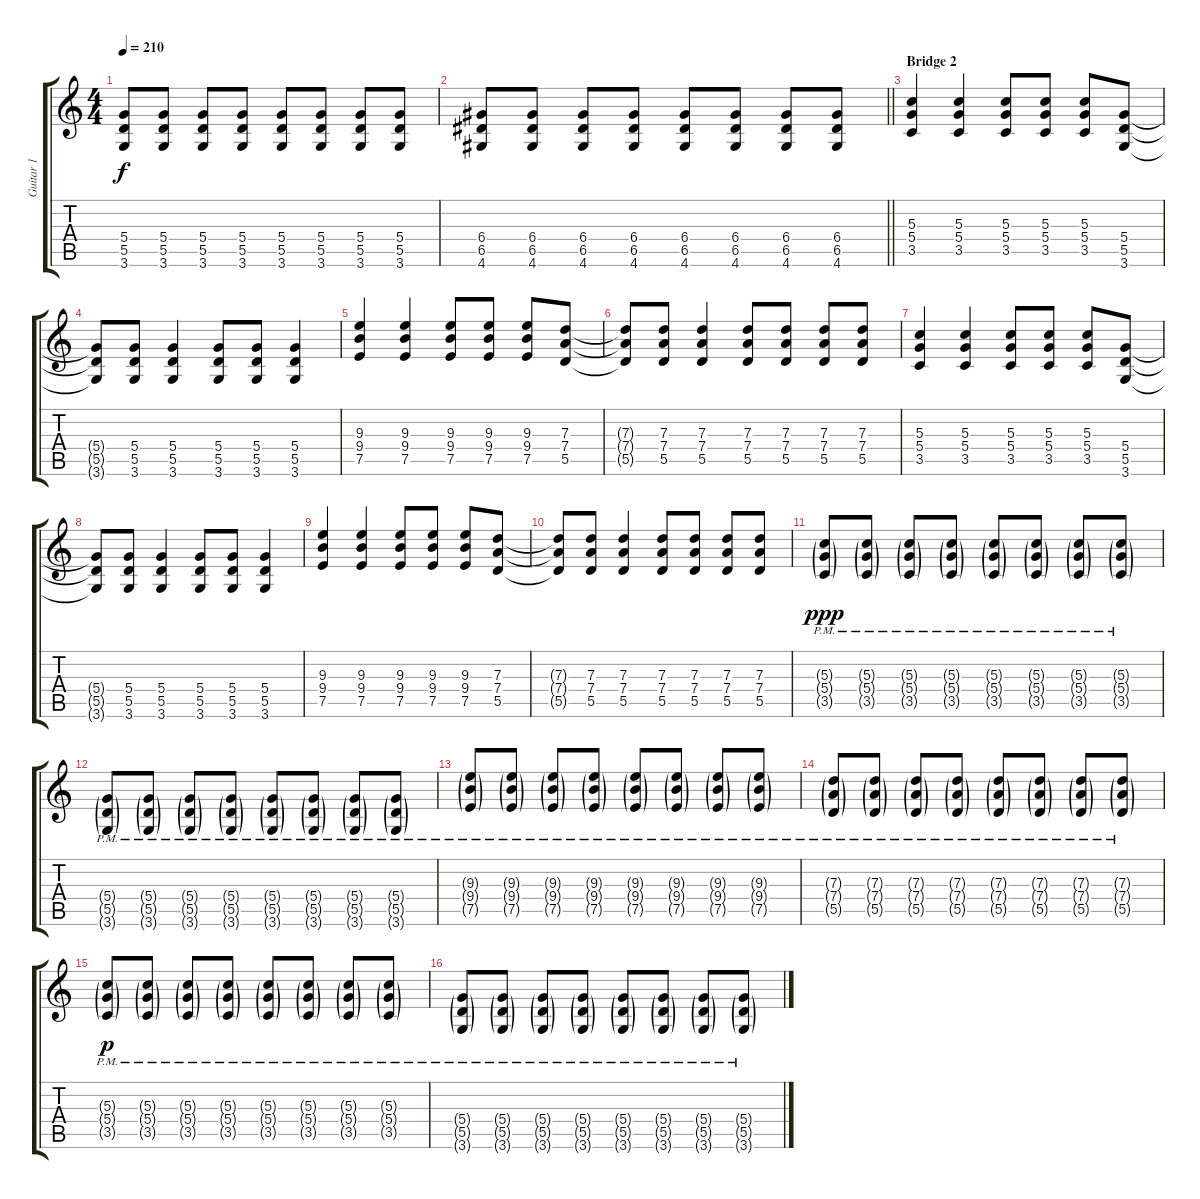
\track ("Guitar 1" "Guitar 1") {instrument distortionguitar}
\staff {score tabs}
\tuning (E4 B3 G3 D3 A2 E2) {hide}
\ts (4 4)
\tempo 210
\clef g2
\ks c
(5.4 5.5 3.6).8{dy f} (5.4 5.5 3.6).8 (5.4 5.5 3.6).8 (5.4 5.5 3.6).8 (5.4 5.5 3.6).8 (5.4 5.5 3.6).8 (5.4 5.5 3.6).8 (5.4 5.5 3.6).8 |
\barLineRight lightlight
(6.4 6.5 4.6).8 (6.4 6.5 4.6).8 (6.4 6.5 4.6).8 (6.4 6.5 4.6).8 (6.4 6.5 4.6).8 (6.4 6.5 4.6).8 (6.4 6.5 4.6).8 (6.4 6.5 4.6).8 |
\section ("" "Bridge 2")
(5.3 5.4 3.5).4 (5.3 5.4 3.5).4 (5.3 5.4 3.5).8 (5.3 5.4 3.5).8 (5.3 5.4 3.5).8 (5.4 5.5 3.6).8 |
(5.4{t} 5.5{t} 3.6{t}).8 (5.4 5.5 3.6).8 (5.4 5.5 3.6).4 (5.4 5.5 3.6).8 (5.4 5.5 3.6).8 (5.4 5.5 3.6).4 |
(9.3 9.4 7.5).4 (9.3 9.4 7.5).4 (9.3 9.4 7.5).8 (9.3 9.4 7.5).8 (9.3 9.4 7.5).8 (7.3 7.4 5.5).8 |
(7.3{t} 7.4{t} 5.5{t}).8 (7.3 7.4 5.5).8 (7.3 7.4 5.5).4 (7.3 7.4 5.5).8 (7.3 7.4 5.5).8 (7.3 7.4 5.5).8 (7.3 7.4 5.5).8 |
(5.3 5.4 3.5).4 (5.3 5.4 3.5).4 (5.3 5.4 3.5).8 (5.3 5.4 3.5).8 (5.3 5.4 3.5).8 (5.4 5.5 3.6).8 |
(5.4{t} 5.5{t} 3.6{t}).8 (5.4 5.5 3.6).8 (5.4 5.5 3.6).4 (5.4 5.5 3.6).8 (5.4 5.5 3.6).8 (5.4 5.5 3.6).4 |
(9.3 9.4 7.5).4 (9.3 9.4 7.5).4 (9.3 9.4 7.5).8 (9.3 9.4 7.5).8 (9.3 9.4 7.5).8 (7.3 7.4 5.5).8 |
(7.3{t} 7.4{t} 5.5{t}).8 (7.3 7.4 5.5).8 (7.3 7.4 5.5).4 (7.3 7.4 5.5).8 (7.3 7.4 5.5).8 (7.3 7.4 5.5).8 (7.3 7.4 5.5).8 |
(5.3{g pm} 5.4{g pm} 3.5{g pm}).8{dy ppp} (5.3{g pm} 5.4{g pm} 3.5{g pm}).8 (5.3{g pm} 5.4{g pm} 3.5{g pm}).8 (5.3{g pm} 5.4{g pm} 3.5{g pm}).8 (5.3{g pm} 5.4{g pm} 3.5{g pm}).8 (5.3{g pm} 5.4{g pm} 3.5{g pm}).8 (5.3{g pm} 5.4{g pm} 3.5{g pm}).8 (5.3{g pm} 5.4{g pm} 3.5{g pm}).8 |
(5.4{g pm} 5.5{g pm} 3.6{g pm}).8 (5.4{g pm} 5.5{g pm} 3.6{g pm}).8 (5.4{g pm} 5.5{g pm} 3.6{g pm}).8 (5.4{g pm} 5.5{g pm} 3.6{g pm}).8 (5.4{g pm} 5.5{g pm} 3.6{g pm}).8 (5.4{g pm} 5.5{g pm} 3.6{g pm}).8 (5.4{g pm} 5.5{g pm} 3.6{g pm}).8 (5.4{g pm} 5.5{g pm} 3.6{g pm}).8 |
(9.3{g pm} 9.4{g pm} 7.5{g pm}).8 (9.3{g pm} 9.4{g pm} 7.5{g pm}).8 (9.3{g pm} 9.4{g pm} 7.5{g pm}).8 (9.3{g pm} 9.4{g pm} 7.5{g pm}).8 (9.3{g pm} 9.4{g pm} 7.5{g pm}).8 (9.3{g pm} 9.4{g pm} 7.5{g pm}).8 (9.3{g pm} 9.4{g pm} 7.5{g pm}).8 (9.3{g pm} 9.4{g pm} 7.5{g pm}).8 |
(7.3{g pm} 7.4{g pm} 5.5{g pm}).8 (7.3{g pm} 7.4{g pm} 5.5{g pm}).8 (7.3{g pm} 7.4{g pm} 5.5{g pm}).8 (7.3{g pm} 7.4{g pm} 5.5{g pm}).8 (7.3{g pm} 7.4{g pm} 5.5{g pm}).8 (7.3{g pm} 7.4{g pm} 5.5{g pm}).8 (7.3{g pm} 7.4{g pm} 5.5{g pm}).8 (7.3{g pm} 7.4{g pm} 5.5{g pm}).8 |
(5.3{g pm} 5.4{g pm} 3.5{g pm}).8{dy p} (5.3{g pm} 5.4{g pm} 3.5{g pm}).8 (5.3{g pm} 5.4{g pm} 3.5{g pm}).8 (5.3{g pm} 5.4{g pm} 3.5{g pm}).8 (5.3{g pm} 5.4{g pm} 3.5{g pm}).8 (5.3{g pm} 5.4{g pm} 3.5{g pm}).8 (5.3{g pm} 5.4{g pm} 3.5{g pm}).8 (5.3{g pm} 5.4{g pm} 3.5{g pm}).8 |
(5.4{g pm} 5.5{g pm} 3.6{g pm}).8 (5.4{g pm} 5.5{g pm} 3.6{g pm}).8 (5.4{g pm} 5.5{g pm} 3.6{g pm}).8 (5.4{g pm} 5.5{g pm} 3.6{g pm}).8 (5.4{g pm} 5.5{g pm} 3.6{g pm}).8 (5.4{g pm} 5.5{g pm} 3.6{g pm}).8 (5.4{g pm} 5.5{g pm} 3.6{g pm}).8 (5.4{g pm} 5.5{g pm} 3.6{g pm}).8
